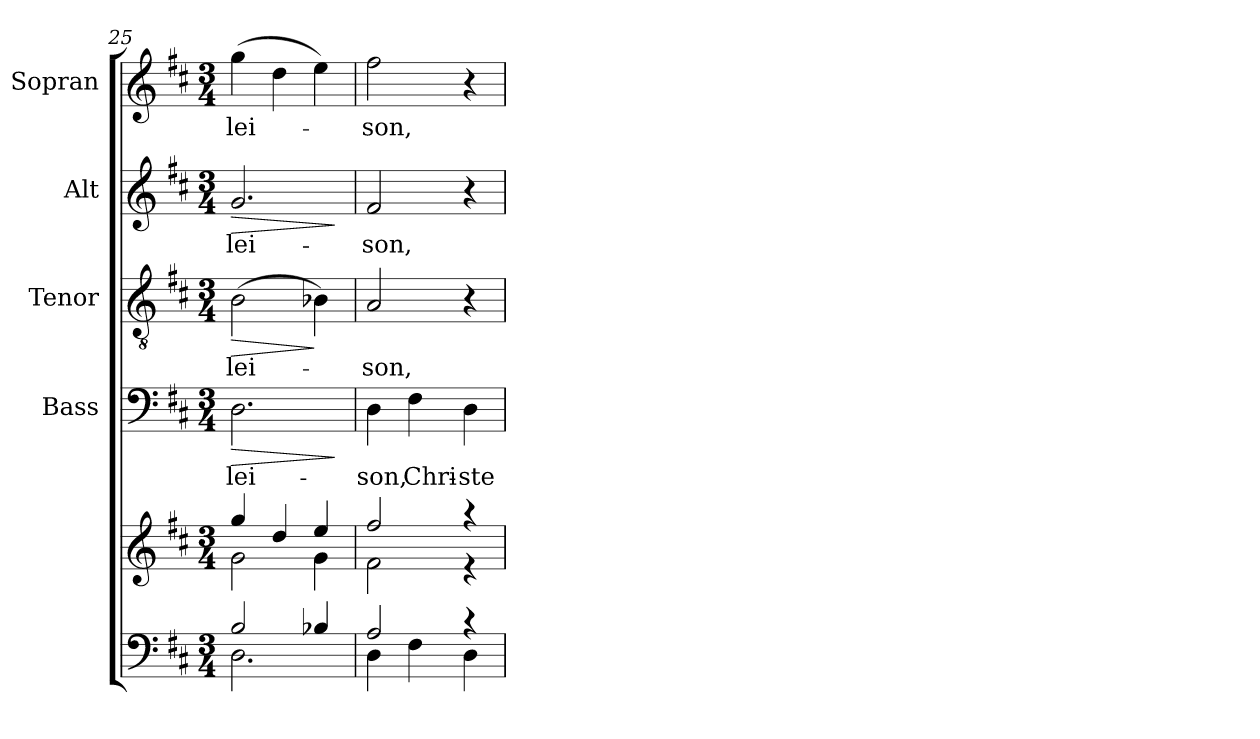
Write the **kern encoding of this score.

**kern	**kern	**kern	**text	**dynam	**kern	**text	**dynam	**kern	**text	**dynam	**kern	**text
*part5	*part5	*part4	*part4	*part4	*part3	*part3	*part3	*part2	*part2	*part2	*part1	*part1
*staff6	*staff5	*staff4	*staff4	*staff4	*staff3	*staff3	*staff3	*staff2	*staff2	*staff2	*staff1	*staff1
*	*	*I"Bass	*	*	*I"Tenor	*	*	*I"Alt	*	*	*I"Sopran	*
*	*	*I'B.	*	*	*I'T.	*	*	*I'A.	*	*	*I'S.	*
*clefF4	*clefG2	*clefF4	*	*	*clefGv2	*	*	*clefG2	*	*	*clefG2	*
*k[f#c#]	*k[f#c#]	*k[f#c#]	*	*	*k[f#c#]	*	*	*k[f#c#]	*	*	*k[f#c#]	*
*D:	*D:	*D:	*	*	*D:	*	*	*D:	*	*	*D:	*
*M3/4	*M3/4	*M3/4	*	*	*M3/4	*	*	*M3/4	*	*	*M3/4	*
=25	=25	=25	=25	=25	=25	=25	=25	=25	=25	=25	=25	=25
*^	*^	*	*	*	*	*	*	*	*	*	*	*
!	!	!	!	!	!LO:LY:b	!LO:HP:b	!	!LO:LY:b	!LO:HP:b	!	!LO:LY:b	!LO:HP:b	!	!LO:LY:b
2B/	2.D\	4gg/	2g\	2.D\	-lei-	>	(>2B\	-lei-	>	2.g/	-lei-	>	(>4gg\	-lei-
.	.	4dd/	.	.	.	.	.	.	.	.	.	.	4dd\	.
4B-X/	.	4ee/	4g\	.	.	.	4B-X\)	.	]	.	.	.	4ee\)	.
*v	*v	*	*	*	*	*	*	*	*	*	*	*	*	*
*	*v	*v	*	*	*	*	*	*	*	*	*	*	*
.	.	.	.	]	.	.	.	.	.	]	.	.
=26	=26	=26	=26	=26	=26	=26	=26	=26	=26	=26	=26	=26
*^	*^	*	*	*	*	*	*	*	*	*	*	*
!	!	!	!	!	!LO:LY:b	!	!	!LO:LY:b	!	!	!LO:LY:b	!	!	!LO:LY:b
2A/	4D\	2ff#/	2f#\	4D\	-son,	.	2A/	-son,	.	2f#/	-son,	.	2ff#\	-son,
!	!	!	!	!	!LO:LY:b	!	!	!	!	!	!	!	!	!
.	4F#\	.	.	4F#\	Chri-	.	.	.	.	.	.	.	.	.
!	!	!	!	!	!LO:LY:b	!	!	!	!	!	!	!	!	!
4rc	4D\	4r	4r	4D\	-ste	.	4r	.	.	4r	.	.	4r	.
*v	*v	*	*	*	*	*	*	*	*	*	*	*	*	*
*	*v	*v	*	*	*	*	*	*	*	*	*	*	*
=	=	=	=	=	=	=	=	=	=	=	=	=
*-	*-	*-	*-	*-	*-	*-	*-	*-	*-	*-	*-	*-
